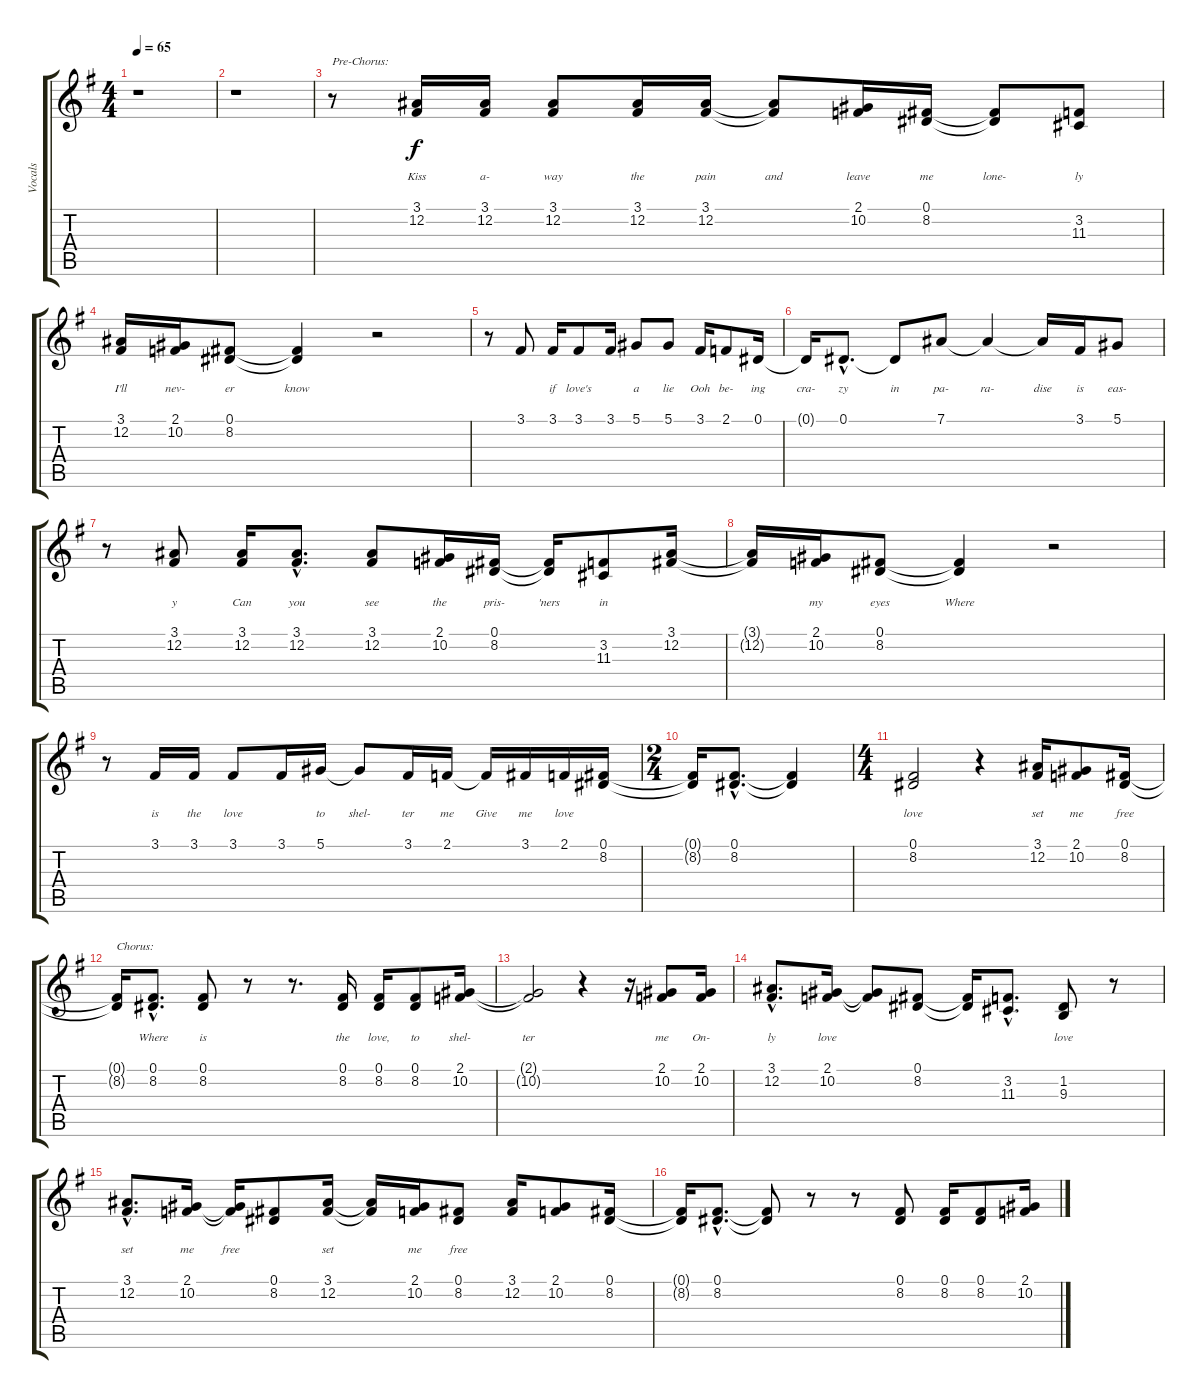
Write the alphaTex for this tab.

\track ("Vocals" "Vocals") {instrument choiraahs}
\staff {score tabs}
\tuning (Eb4 Bb3 Gb3 Db3 Ab2 Eb2) {hide}
\ts (4 4)
\tempo 65
\clef g2
\ks eminor
r.1{dy f} |
r.1 |
r.8{txt "Pre-Chorus:"} (3.1 12.2).16{lyrics (0 "") lyrics (1 "") lyrics (2 "Kiss") lyrics (3 "") lyrics (4 "")} (3.1 12.2).16{lyrics (0 "") lyrics (1 "") lyrics (2 "a-") lyrics (3 "") lyrics (4 "")} (3.1 12.2).8{lyrics (0 "") lyrics (1 "") lyrics (2 "way") lyrics (3 "") lyrics (4 "")} (3.1 12.2).16{lyrics (0 "") lyrics (1 "") lyrics (2 "the") lyrics (3 "") lyrics (4 "")} (3.1 12.2).16{lyrics (0 "") lyrics (1 "") lyrics (2 "pain") lyrics (3 "") lyrics (4 "")} (3.1{t} 12.2{t}).8{lyrics (0 "") lyrics (1 "") lyrics (2 "and") lyrics (3 "") lyrics (4 "")} (2.1 10.2).16{lyrics (0 "") lyrics (1 "") lyrics (2 "leave") lyrics (3 "") lyrics (4 "")} (0.1 8.2).16{lyrics (0 "") lyrics (1 "") lyrics (2 "me") lyrics (3 "") lyrics (4 "")} (0.1{t} 8.2{t}).8{lyrics (0 "") lyrics (1 "") lyrics (2 "lone-") lyrics (3 "") lyrics (4 "")} (3.2 11.3).8{lyrics (0 "") lyrics (1 "") lyrics (2 "ly") lyrics (3 "") lyrics (4 "")} |
(3.1 12.2).16{lyrics (0 "") lyrics (1 "") lyrics (2 "I'll") lyrics (3 "") lyrics (4 "")} (2.1 10.2).16{lyrics (0 "") lyrics (1 "") lyrics (2 "nev-") lyrics (3 "") lyrics (4 "")} (0.1 8.2).8{lyrics (0 "") lyrics (1 "") lyrics (2 "er") lyrics (3 "") lyrics (4 "")} (0.1{t} 8.2{t}).4{lyrics (0 "") lyrics (1 "") lyrics (2 "know") lyrics (3 "") lyrics (4 "")} r.2 |
r.8 3.1.8{lyrics (0 "") lyrics (1 "") lyrics (2 "") lyrics (3 "") lyrics (4 "")} 3.1.16{lyrics (0 "") lyrics (1 "") lyrics (2 "if") lyrics (3 "") lyrics (4 "")} 3.1.8{lyrics (0 "") lyrics (1 "") lyrics (2 "love's") lyrics (3 "") lyrics (4 "")} 3.1.16{lyrics (0 "") lyrics (1 "") lyrics (2 "") lyrics (3 "") lyrics (4 "")} 5.1.8{lyrics (0 "") lyrics (1 "") lyrics (2 "a") lyrics (3 "") lyrics (4 "")} 5.1.8{lyrics (0 "") lyrics (1 "") lyrics (2 "lie") lyrics (3 "") lyrics (4 "")} 3.1.16{lyrics (0 "") lyrics (1 "") lyrics (2 "Ooh") lyrics (3 "") lyrics (4 "")} 2.1.8{lyrics (0 "") lyrics (1 "") lyrics (2 "be-") lyrics (3 "") lyrics (4 "")} 0.1.16{lyrics (0 "") lyrics (1 "") lyrics (2 "ing") lyrics (3 "") lyrics (4 "")} |
0.1{t}.16{lyrics (0 "") lyrics (1 "") lyrics (2 "cra-") lyrics (3 "") lyrics (4 "")} 0.1{hac}.8{d lyrics (0 "") lyrics (1 "") lyrics (2 "zy") lyrics (3 "") lyrics (4 "")} 0.1{t}.8{lyrics (0 "") lyrics (1 "") lyrics (2 "in") lyrics (3 "") lyrics (4 "")} 7.1.8{lyrics (0 "") lyrics (1 "") lyrics (2 "pa-") lyrics (3 "") lyrics (4 "")} 7.1{t}.4{lyrics (0 "") lyrics (1 "") lyrics (2 "ra-") lyrics (3 "") lyrics (4 "")} 7.1{t}.16{lyrics (0 "") lyrics (1 "") lyrics (2 "dise") lyrics (3 "") lyrics (4 "")} 3.1.16{lyrics (0 "") lyrics (1 "") lyrics (2 "is") lyrics (3 "") lyrics (4 "")} 5.1.8{lyrics (0 "") lyrics (1 "") lyrics (2 "eas-") lyrics (3 "") lyrics (4 "")} |
r.8 (3.1 12.2).8{lyrics (0 "") lyrics (1 "") lyrics (2 "y") lyrics (3 "") lyrics (4 "")} (3.1 12.2).16{lyrics (0 "") lyrics (1 "") lyrics (2 "Can") lyrics (3 "") lyrics (4 "")} (3.1{hac} 12.2{hac}).8{d lyrics (0 "") lyrics (1 "") lyrics (2 "you") lyrics (3 "") lyrics (4 "")} (3.1 12.2).8{lyrics (0 "") lyrics (1 "") lyrics (2 "see") lyrics (3 "") lyrics (4 "")} (2.1 10.2).16{lyrics (0 "") lyrics (1 "") lyrics (2 "the") lyrics (3 "") lyrics (4 "")} (0.1 8.2).16{lyrics (0 "") lyrics (1 "") lyrics (2 "pris-") lyrics (3 "") lyrics (4 "")} (0.1{t} 8.2{t}).16{lyrics (0 "") lyrics (1 "") lyrics (2 "'ners") lyrics (3 "") lyrics (4 "")} (3.2 11.3).8{lyrics (0 "") lyrics (1 "") lyrics (2 "in") lyrics (3 "") lyrics (4 "")} (3.1 12.2).16{lyrics (0 "") lyrics (1 "") lyrics (2 "") lyrics (3 "") lyrics (4 "")} |
(3.1{t} 12.2{t}).16{lyrics (0 "") lyrics (1 "") lyrics (2 "") lyrics (3 "") lyrics (4 "")} (2.1 10.2).16{lyrics (0 "") lyrics (1 "") lyrics (2 "my") lyrics (3 "") lyrics (4 "")} (0.1 8.2).8{lyrics (0 "") lyrics (1 "") lyrics (2 "eyes") lyrics (3 "") lyrics (4 "")} (0.1{t} 8.2{t}).4{lyrics (0 "") lyrics (1 "") lyrics (2 "Where") lyrics (3 "") lyrics (4 "")} r.2 |
r.8 3.1.16{lyrics (0 "") lyrics (1 "") lyrics (2 "is") lyrics (3 "") lyrics (4 "")} 3.1.16{lyrics (0 "") lyrics (1 "") lyrics (2 "the") lyrics (3 "") lyrics (4 "")} 3.1.8{lyrics (0 "") lyrics (1 "") lyrics (2 "love") lyrics (3 "") lyrics (4 "")} 3.1.16{lyrics (0 "") lyrics (1 "") lyrics (2 "") lyrics (3 "") lyrics (4 "")} 5.1.16{lyrics (0 "") lyrics (1 "") lyrics (2 "to") lyrics (3 "") lyrics (4 "")} 5.1{t}.8{lyrics (0 "") lyrics (1 "") lyrics (2 "shel-") lyrics (3 "") lyrics (4 "")} 3.1.16{lyrics (0 "") lyrics (1 "") lyrics (2 "ter") lyrics (3 "") lyrics (4 "")} 2.1.16{lyrics (0 "") lyrics (1 "") lyrics (2 "me") lyrics (3 "") lyrics (4 "")} 2.1{t}.16{lyrics (0 "") lyrics (1 "") lyrics (2 "Give") lyrics (3 "") lyrics (4 "")} 3.1.16{lyrics (0 "") lyrics (1 "") lyrics (2 "me") lyrics (3 "") lyrics (4 "")} 2.1.16{lyrics (0 "") lyrics (1 "") lyrics (2 "love") lyrics (3 "") lyrics (4 "")} (0.1 8.2).16{lyrics (0 "") lyrics (1 "") lyrics (2 "") lyrics (3 "") lyrics (4 "")} |
\ts (2 4)
(0.1{t} 8.2{t}).16{lyrics (0 "") lyrics (1 "") lyrics (2 "") lyrics (3 "") lyrics (4 "")} (0.1{hac} 8.2{hac}).8{d lyrics (0 "") lyrics (1 "") lyrics (2 "") lyrics (3 "") lyrics (4 "")} (0.1{t} 8.2{t}).4{lyrics (0 "") lyrics (1 "") lyrics (2 "") lyrics (3 "") lyrics (4 "")} |
\ts (4 4)
(0.1 8.2).2{lyrics (0 "") lyrics (1 "") lyrics (2 "love") lyrics (3 "") lyrics (4 "")} r.4 (3.1 12.2).16{lyrics (0 "") lyrics (1 "") lyrics (2 "set") lyrics (3 "") lyrics (4 "")} (2.1 10.2).8{lyrics (0 "") lyrics (1 "") lyrics (2 "me") lyrics (3 "") lyrics (4 "")} (0.1 8.2).16{lyrics (0 "") lyrics (1 "") lyrics (2 "free") lyrics (3 "") lyrics (4 "")} |
(0.1{t} 8.2{t}).16{txt "Chorus:" lyrics (0 "") lyrics (1 "") lyrics (2 "") lyrics (3 "") lyrics (4 "")} (0.1{hac} 8.2{hac}).8{d lyrics (0 "") lyrics (1 "") lyrics (2 "Where") lyrics (3 "") lyrics (4 "")} (0.1 8.2).8{lyrics (0 "") lyrics (1 "") lyrics (2 "is") lyrics (3 "") lyrics (4 "")} r.8 r.8{d} (0.1 8.2).16{lyrics (0 "") lyrics (1 "") lyrics (2 "the") lyrics (3 "") lyrics (4 "")} (0.1 8.2).16{lyrics (0 "") lyrics (1 "") lyrics (2 "love,") lyrics (3 "") lyrics (4 "")} (0.1 8.2).8{lyrics (0 "") lyrics (1 "") lyrics (2 "to") lyrics (3 "") lyrics (4 "")} (2.1 10.2).16{lyrics (0 "") lyrics (1 "") lyrics (2 "shel-") lyrics (3 "") lyrics (4 "")} |
(2.1{t} 10.2{t}).2{lyrics (0 "") lyrics (1 "") lyrics (2 "ter") lyrics (3 "") lyrics (4 "")} r.4 r.16 (2.1 10.2).8{lyrics (0 "") lyrics (1 "") lyrics (2 "me") lyrics (3 "") lyrics (4 "")} (2.1 10.2).16{lyrics (0 "") lyrics (1 "") lyrics (2 "On-") lyrics (3 "") lyrics (4 "")} |
(3.1{hac} 12.2{hac}).8{d lyrics (0 "") lyrics (1 "") lyrics (2 "ly") lyrics (3 "") lyrics (4 "")} (2.1 10.2).16{lyrics (0 "") lyrics (1 "") lyrics (2 "love") lyrics (3 "") lyrics (4 "")} (2.1{t} 10.2{t}).8{lyrics (0 "") lyrics (1 "") lyrics (2 "") lyrics (3 "") lyrics (4 "")} (0.1 8.2).8{lyrics (0 "") lyrics (1 "") lyrics (2 "") lyrics (3 "") lyrics (4 "")} (0.1{t} 8.2{t}).16{lyrics (0 "") lyrics (1 "") lyrics (2 "") lyrics (3 "") lyrics (4 "")} (3.2{hac} 11.3{hac}).8{d lyrics (0 "") lyrics (1 "") lyrics (2 "") lyrics (3 "") lyrics (4 "")} (1.2 9.3).8{lyrics (0 "") lyrics (1 "") lyrics (2 "love") lyrics (3 "") lyrics (4 "")} r.8 |
(3.1{hac} 12.2{hac}).8{d lyrics (0 "") lyrics (1 "") lyrics (2 "set") lyrics (3 "") lyrics (4 "")} (2.1 10.2).16{lyrics (0 "") lyrics (1 "") lyrics (2 "me") lyrics (3 "") lyrics (4 "")} (2.1{t} 10.2{t}).16{lyrics (0 "") lyrics (1 "") lyrics (2 "free") lyrics (3 "") lyrics (4 "")} (0.1 8.2).8{lyrics (0 "") lyrics (1 "") lyrics (2 "") lyrics (3 "") lyrics (4 "")} (3.1 12.2).16{lyrics (0 "") lyrics (1 "") lyrics (2 "set") lyrics (3 "") lyrics (4 "")} (3.1{t} 12.2{t}).16{lyrics (0 "") lyrics (1 "") lyrics (2 "") lyrics (3 "") lyrics (4 "")} (2.1 10.2).16{lyrics (0 "") lyrics (1 "") lyrics (2 "me") lyrics (3 "") lyrics (4 "")} (0.1 8.2).8{lyrics (0 "") lyrics (1 "") lyrics (2 "free") lyrics (3 "") lyrics (4 "")} (3.1 12.2).16 (2.1 10.2).8 (0.1 8.2).16 |
(0.1{t} 8.2{t}).16 (0.1{hac} 8.2{hac}).8{d} (0.1{t} 8.2{t}).8 r.8 r.8 (0.1 8.2).8 (0.1 8.2).16 (0.1 8.2).8 (2.1 10.2).16
